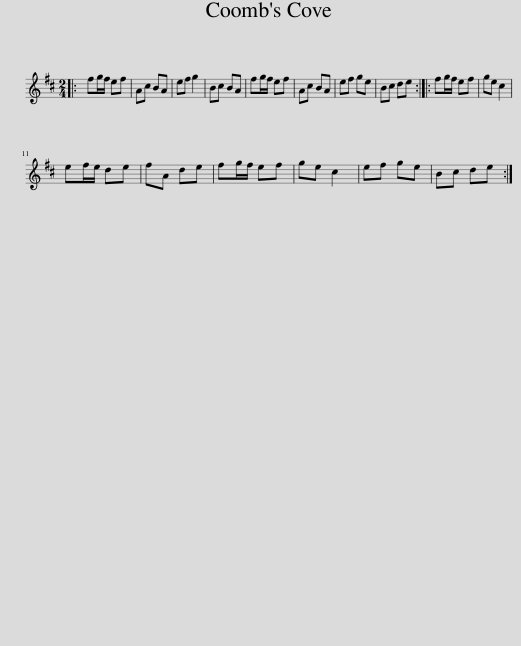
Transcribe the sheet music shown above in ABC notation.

X:1
L:1/8
M:2/4
I:linebreak $
K:D
V:1 treble
V:1
|: fg/f/ ef | Ac BA | ef g2 | Bc BA | fg/f/ ef | %5
 Ac BA | ef ge | Bc de :: fg/f/ ef | ge c2 |$ %10
 ef/e/ de | fA de | fg/f/ ef | ge c2 | ef ge | %15
 Bc de :| %16
